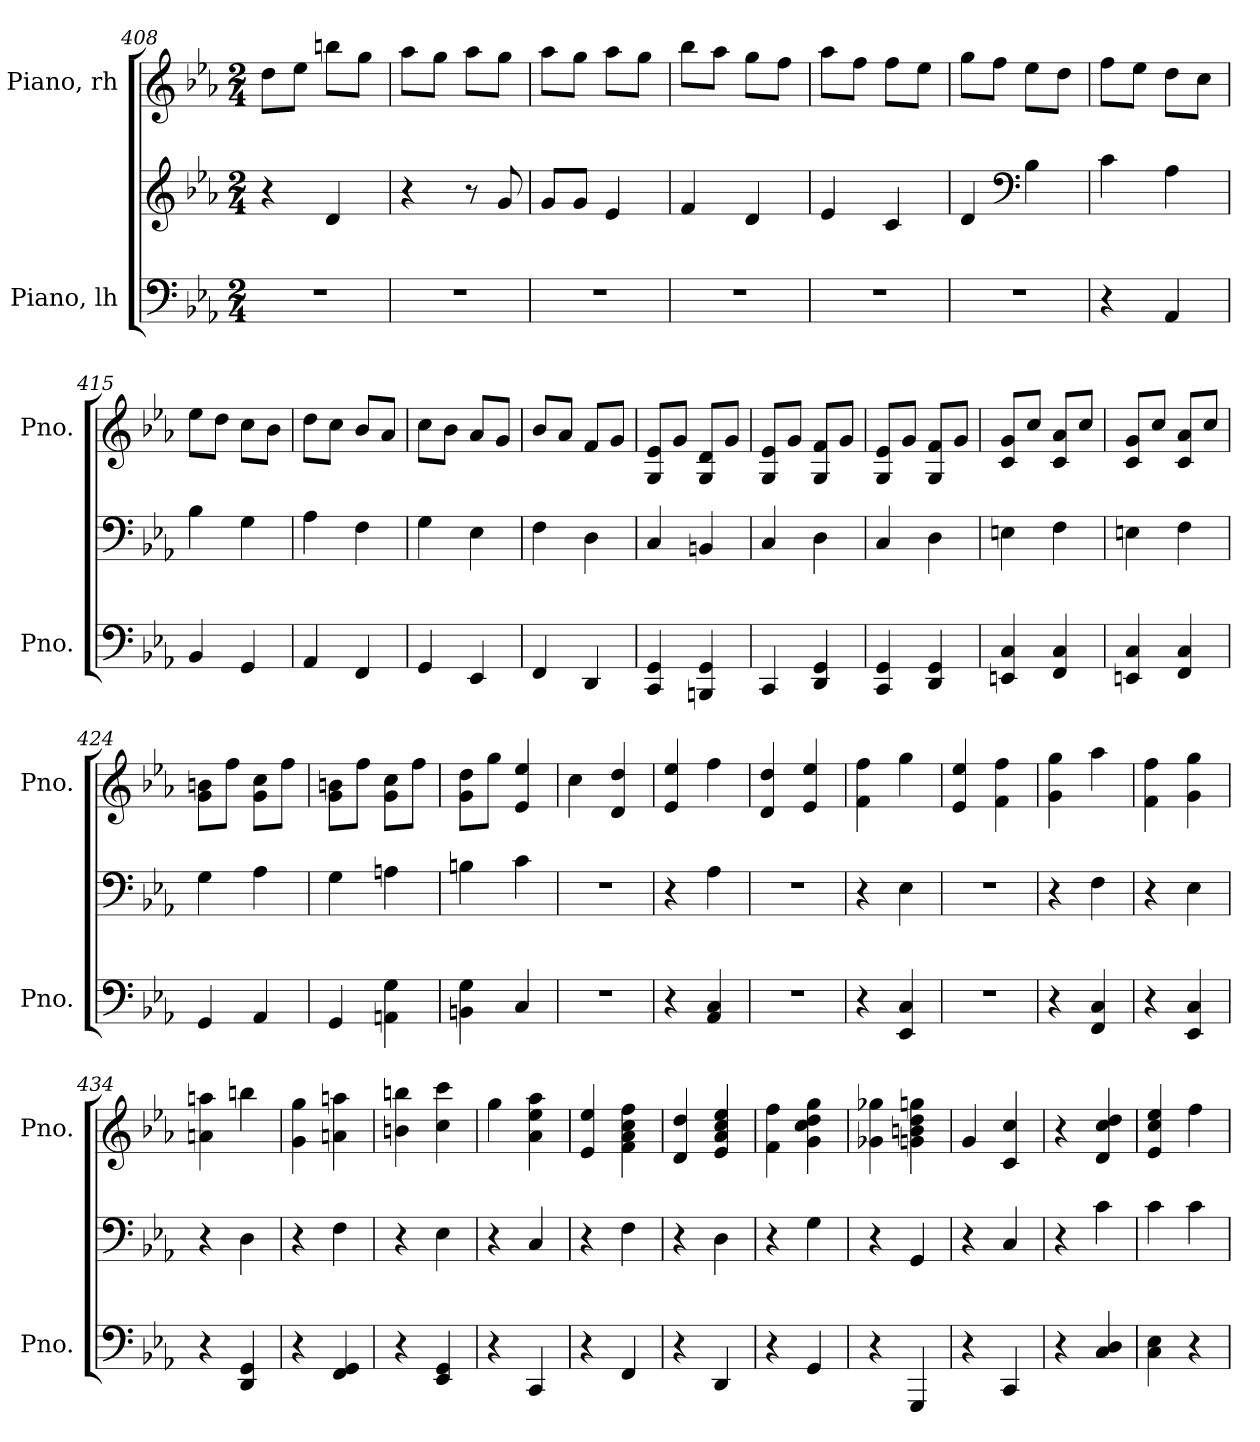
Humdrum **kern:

**kern	**kern	**kern
*part2	*part2	*part1
*staff3	*staff2	*staff1
*I"Piano, lh	*	*I"Piano, rh
*I'Pno.	*	*I'Pno.
*clefF4	*clefG2	*clefG2
*k[b-e-a-]	*k[b-e-a-]	*k[b-e-a-]
*M2/4	*M2/4	*M2/4
=408	=408	=408
2r	4r	8dd\L
.	.	8ee-\J
.	4d/	8bbn\L
.	.	8gg\J
=409	=409	=409
2r	4r	8aa-\L
.	.	8gg\J
.	8r	8aa-\L
.	8g/	8gg\J
!!LO:PB:g=z
=410	=410	=410
2r	8g/L	8aa-\L
.	8g/J	8gg\J
.	4e-/	8aa-\L
.	.	8gg\J
=411	=411	=411
2r	4f/	8bb-\L
.	.	8aa-\J
.	4d/	8gg\L
.	.	8ff\J
=412	=412	=412
2r	4e-/	8aa-\L
.	.	8ff\J
.	4c/	8ff\L
.	.	8ee-\J
=413	=413	=413
2r	4d/	8gg\L
.	.	8ff\J
*	*clefF4	*
.	4B-\	8ee-\L
.	.	8dd\J
=414	=414	=414
4r	4c\	8ff\L
.	.	8ee-\J
4AA-/	4A-\	8dd\L
.	.	8cc\J
=415	=415	=415
4BB-/	4B-\	8ee-\L
.	.	8dd\J
4GG/	4G\	8cc\L
.	.	8b-\J
=416	=416	=416
4AA-/	4A-\	8dd\L
.	.	8cc\J
4FF/	4F\	8b-/L
.	.	8a-/J
=417	=417	=417
4GG/	4G\	8cc\L
.	.	8b-\J
4EE-/	4E-\	8a-/L
.	.	8g/J
!!LO:LB:g=z
=418	=418	=418
4FF/	4F\	8b-/L
.	.	8a-/J
4DD/	4D\	8f/L
.	.	8g/J
=419	=419	=419
4CC/ 4GG/	4C/	8G/ 8e-/L
.	.	8g/J
4BBBn/ 4GG/	4BBn/	8G/ 8d/L
.	.	8g/J
=420	=420	=420
4CC/	4C/	8G/ 8e-/L
.	.	8g/J
4DD/ 4GG/	4D\	8G/ 8f/L
.	.	8g/J
=421	=421	=421
4CC/ 4GG/	4C/	8G/ 8e-/L
.	.	8g/J
4DD/ 4GG/	4D\	8G/ 8f/L
.	.	8g/J
=422	=422	=422
4EEn/ 4C/	4En\	8c/ 8g/L
.	.	8cc/J
4FF/ 4C/	4F\	8c/ 8a-/L
.	.	8cc/J
=423	=423	=423
4EEn/ 4C/	4En\	8c/ 8g/L
.	.	8cc/J
4FF/ 4C/	4F\	8c/ 8a-/L
.	.	8cc/J
=424	=424	=424
4GG/	4G\	8g\ 8bn\L
.	.	8ff\J
4AA-/	4A-\	8g\ 8cc\L
.	.	8ff\J
=425	=425	=425
4GG/	4G\	8g\ 8bn\L
.	.	8ff\J
4AAn\ 4G\	4An\	8g\ 8cc\L
.	.	8ff\J
!!LO:LB:g=z
=426	=426	=426
4BBn\ 4G\	4Bn\	8g\ 8dd\L
.	.	8gg\J
4C/	4c\	4e-/ 4ee-/
=427	=427	=427
2r	2r	4cc\
.	.	4d/ 4dd/
=428	=428	=428
4r	4r	4e-/ 4ee-/
4AA-/ 4C/	4A-\	4ff\
=429	=429	=429
2r	2r	4d/ 4dd/
.	.	4e-/ 4ee-/
=430	=430	=430
4r	4r	4f\ 4ff\
4EE-/ 4C/	4E-\	4gg\
=431	=431	=431
2r	2r	4e-/ 4ee-/
.	.	4f\ 4ff\
=432	=432	=432
4r	4r	4g\ 4gg\
4FF/ 4C/	4F\	4aa-\
=433	=433	=433
4r	4r	4f\ 4ff\
4EE-/ 4C/	4E-\	4g\ 4gg\
=434	=434	=434
4r	4r	4an\ 4aan\
4DD/ 4GG/	4D\	4bbn\
=435	=435	=435
4r	4r	4g\ 4gg\
4FF/ 4GG/	4F\	4an\ 4aan\
=436	=436	=436
4r	4r	4bn\ 4bbn\
4EE-/ 4GG/	4E-\	4cc\ 4ccc\
!!LO:LB:g=z
=437	=437	=437
4r	4r	4gg\
4CC/	4C/	4a-\ 4ee-\ 4aa-\
=438	=438	=438
4r	4r	4e-/ 4ee-/
4FF/	4F\	4f\ 4a-\ 4cc\ 4ff\
=439	=439	=439
4r	4r	4d/ 4dd/
4DD/	4D\	4e-/ 4a-/ 4cc/ 4ee-/
=440	=440	=440
4r	4r	4f\ 4ff\
4GG/	4G\	4g\ 4cc\ 4dd\ 4gg\
=441	=441	=441
4r	4r	4g-X\ 4gg-X\
4GGG/	4GG/	4gn\ 4bn\ 4dd\ 4ggn\
=442	=442	=442
4r	4r	4g/
4CC/	4C/	4c/ 4cc/
=443	=443	=443
4r	4r	4r
4C/ 4D/	4c\	4d/ 4cc/ 4dd/
=444	=444	=444
4C\ 4E-\	4c\	4e-/ 4cc/ 4ee-/
4r	4c\	4ff\
=	=	=
*-	*-	*-
